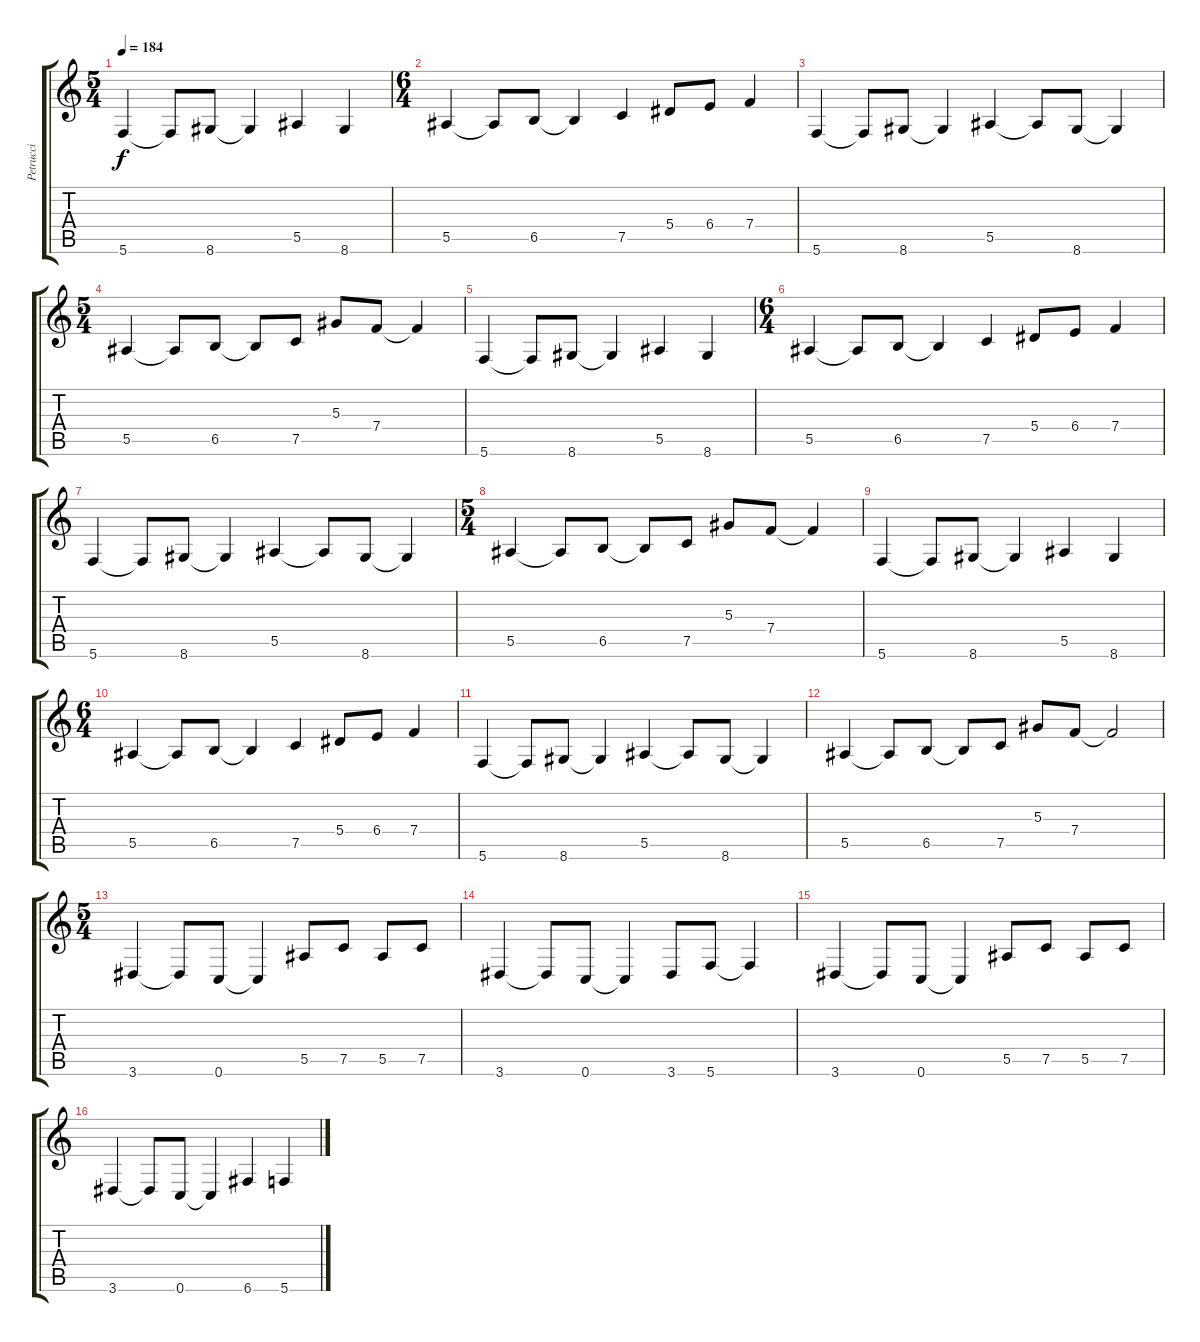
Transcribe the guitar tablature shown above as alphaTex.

\track ("Petrucci" "Petrucci") {instrument distortionguitar}
\staff {score tabs}
\tuning (C4 G3 Eb3 Bb2 F2 C2) {hide}
\ts (5 4)
\tempo 184
\clef g2
\ks c
5.6.4{dy f} 5.6{t}.8 8.6.8 8.6{t}.4 5.5.4 8.6.4 |
\ts (6 4)
5.5.4 5.5{t}.8 6.5.8 6.5{t}.4 7.5.4 5.4.8 6.4.8 7.4.4 |
5.6.4 5.6{t}.8 8.6.8 8.6{t}.4 5.5.4 5.5{t}.8 8.6.8 8.6{t}.4 |
\ts (5 4)
5.5.4 5.5{t}.8 6.5.8 6.5{t}.8 7.5.8 5.3.8 7.4.8 7.4{t}.4 |
5.6.4 5.6{t}.8 8.6.8 8.6{t}.4 5.5.4 8.6.4 |
\ts (6 4)
5.5.4 5.5{t}.8 6.5.8 6.5{t}.4 7.5.4 5.4.8 6.4.8 7.4.4 |
5.6.4 5.6{t}.8 8.6.8 8.6{t}.4 5.5.4 5.5{t}.8 8.6.8 8.6{t}.4 |
\ts (5 4)
5.5.4 5.5{t}.8 6.5.8 6.5{t}.8 7.5.8 5.3.8 7.4.8 7.4{t}.4 |
5.6.4 5.6{t}.8 8.6.8 8.6{t}.4 5.5.4 8.6.4 |
\ts (6 4)
5.5.4 5.5{t}.8 6.5.8 6.5{t}.4 7.5.4 5.4.8 6.4.8 7.4.4 |
5.6.4 5.6{t}.8 8.6.8 8.6{t}.4 5.5.4 5.5{t}.8 8.6.8 8.6{t}.4 |
5.5.4 5.5{t}.8 6.5.8 6.5{t}.8 7.5.8 5.3.8 7.4.8 7.4{t}.2 |
\ts (5 4)
3.6.4 3.6{t}.8 0.6.8 0.6{t}.4 5.5.8 7.5.8 5.5.8 7.5.8 |
3.6.4 3.6{t}.8 0.6.8 0.6{t}.4 3.6.8 5.6.8 5.6{t}.4 |
3.6.4 3.6{t}.8 0.6.8 0.6{t}.4 5.5.8 7.5.8 5.5.8 7.5.8 |
3.6.4 3.6{t}.8 0.6.8 0.6{t}.4 6.6.4 5.6.4
